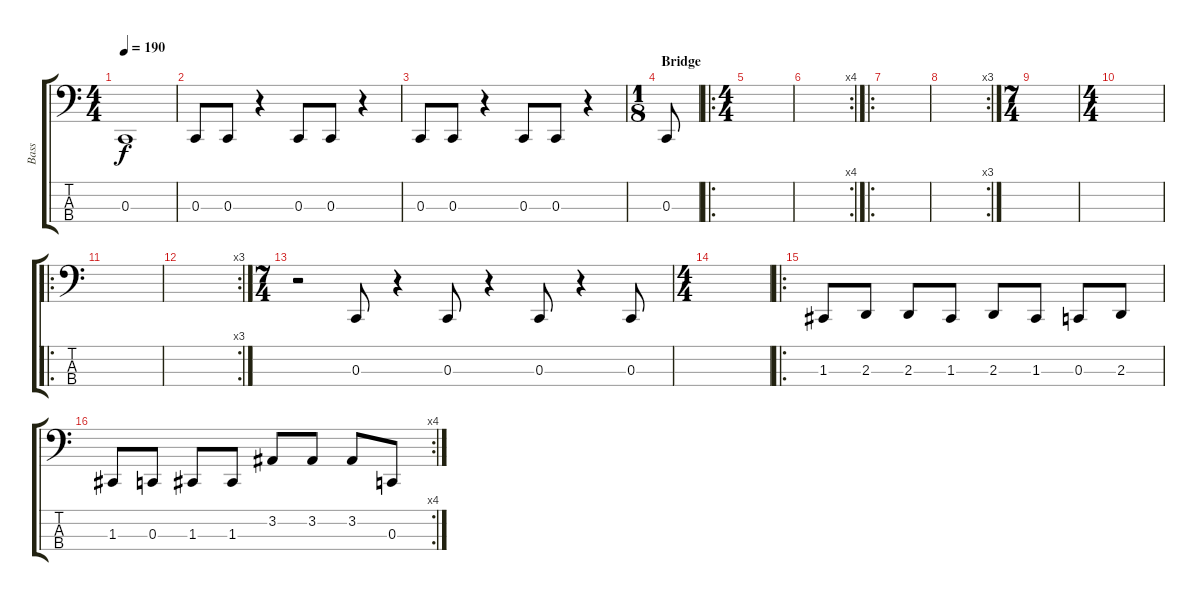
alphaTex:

\track ("Bass" "Bass") {instrument electricbasspick}
\staff {score tabs}
\tuning (C2 G1 C1 G0) {hide}
\ts (4 4)
\tempo 190
\clef f4
\ks c
0.3.1{dy f} |
0.3.8 0.3.8 r.4 0.3.8 0.3.8 r.4 |
0.3.8 0.3.8 r.4 0.3.8 0.3.8 r.4 |
\ts (1 8)
\section ("" "Bridge")
0.3.8 |
\ro
\ts (4 4)
|
\rc 4
|
\ro
|
\rc 3
|
\ts (7 4)
|
\ts (4 4)
|
\ro
|
\rc 3
|
\ts (7 4)
r.2 0.3.8 r.4 0.3.8 r.4 0.3.8 r.4 0.3.8 |
\ts (4 4)
|
\ro
1.3.8 2.3.8 2.3.8 1.3.8 2.3.8 1.3.8 0.3.8 2.3.8 |
\rc 4
1.3.8 0.3.8 1.3.8 1.3.8 3.2.8 3.2.8 3.2.8 0.3.8
